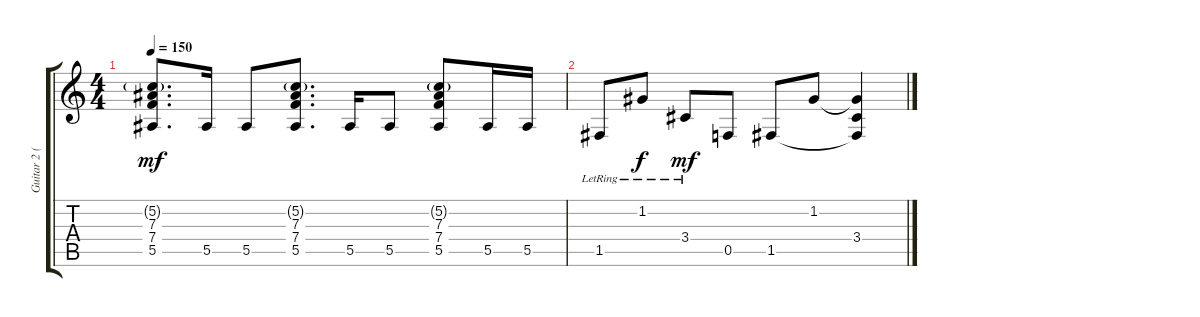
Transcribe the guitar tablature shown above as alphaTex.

\track ("Guitar 2 (Lead)" "Guitar 2 (") {instrument distortionguitar}
\staff {score tabs}
\tuning (C4 G3 Eb3 Bb2 F2 C2) {hide}
\ts (4 4)
\tempo 150
\clef g2
\ks c
(5.2{g} 7.3 7.4 5.5).8{d dy mf} 5.5.16 5.5.8 (5.2{g} 7.3 7.4 5.5).8{d} 5.5.16 5.5.8 (5.2{g} 7.3 7.4 5.5).8 5.5.16 5.5.16 |
1.5{lr}.8 1.2{lr}.8{dy f} 3.4{lr}.8{dy mf} 0.5.8 1.5.8 1.2.8 (1.2{t} 3.4 1.5{t}).4
